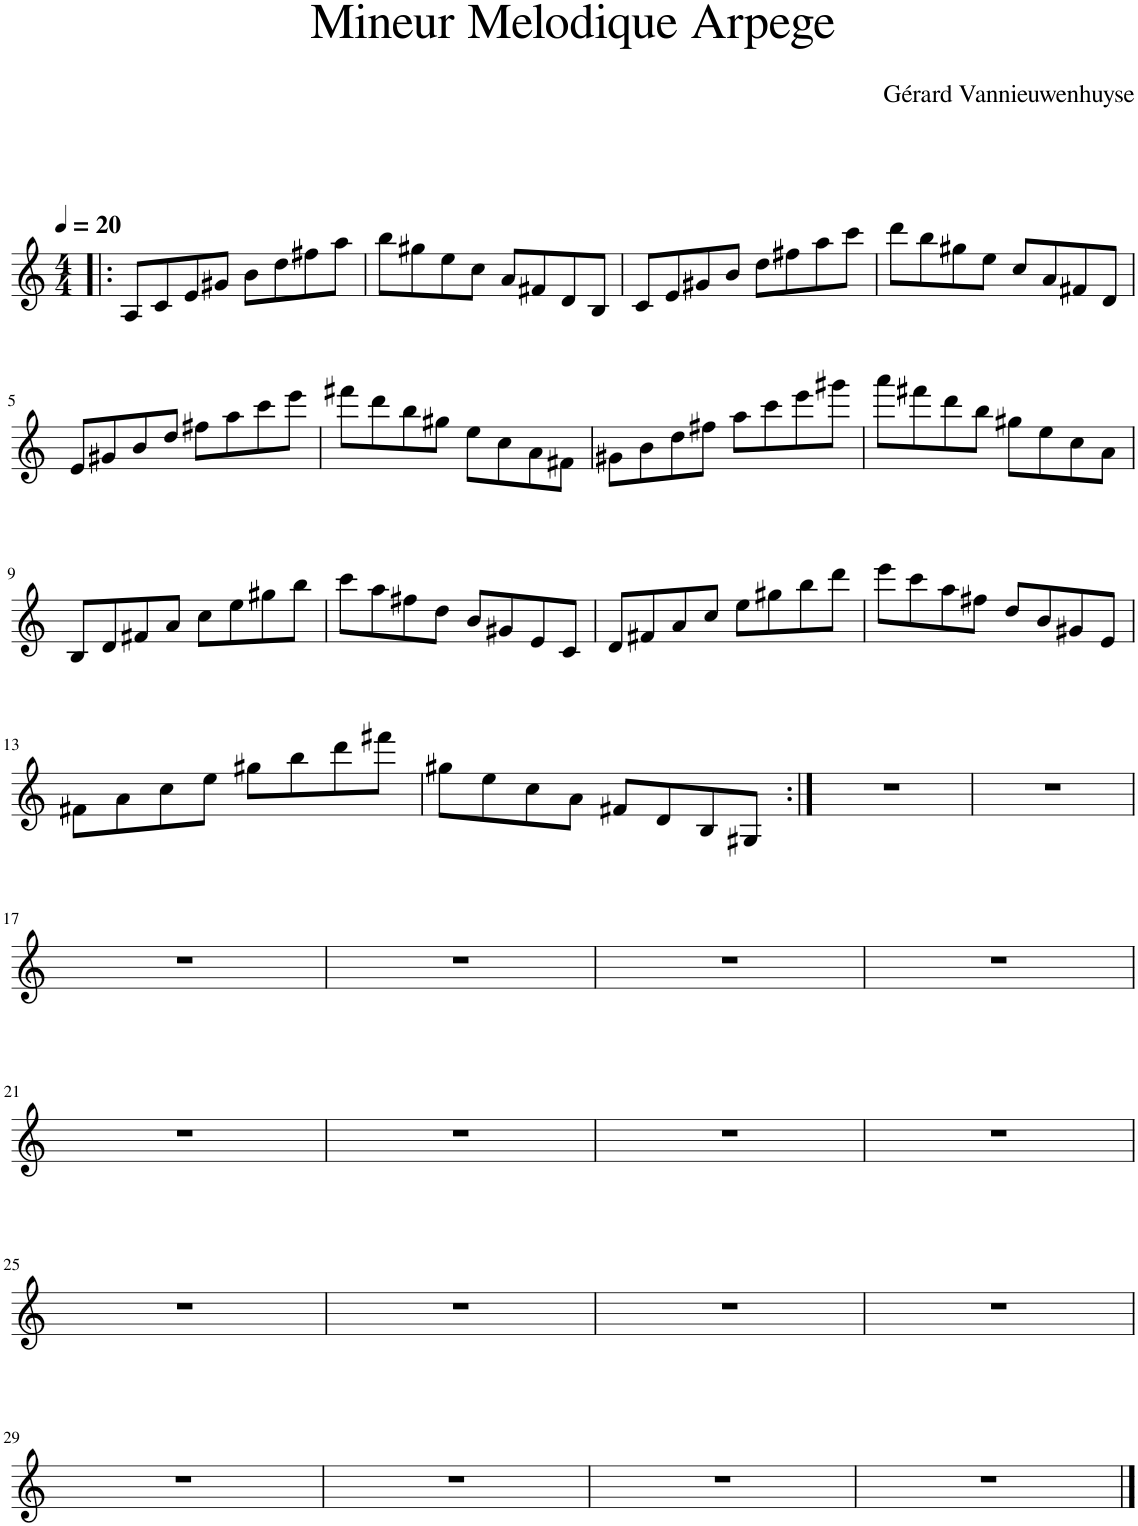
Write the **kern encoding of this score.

**kern
*part1
*staff1
*I"Piano
*I'Pno.
*clefG2
*k[]
*M4/4
*MM20
=1!|:
8A/L
8c/
8e/
8g#X/J
8b\L
8dd\
8ff#X\
8aa\J
=2
8bb\L
8gg#X\
8ee\
8cc\J
8a/L
8f#X/
8d/
8B/J
=3
8c/L
8e/
8g#X/
8b/J
8dd\L
8ff#X\
8aa\
8ccc\J
=4
8ddd\L
8bb\
8gg#X\
8ee\J
8cc/L
8a/
8f#X/
8d/J
!!LO:LB:g=z
=5
8e/L
8g#X/
8b/
8dd/J
8ff#X\L
8aa\
8ccc\
8eee\J
=6
8fff#X\L
8ddd\
8bb\
8gg#X\J
8ee\L
8cc\
8a\
8f#X\J
=7
8g#X\L
8b\
8dd\
8ff#X\J
8aa\L
8ccc\
8eee\
8ggg#X\J
=8
8aaa\L
8fff#X\
8ddd\
8bb\J
8gg#X\L
8ee\
8cc\
8a\J
!!LO:LB:g=z
=9
8B/L
8d/
8f#X/
8a/J
8cc\L
8ee\
8gg#X\
8bb\J
=10
8ccc\L
8aa\
8ff#X\
8dd\J
8b/L
8g#X/
8e/
8c/J
=11
8d/L
8f#X/
8a/
8cc/J
8ee\L
8gg#X\
8bb\
8ddd\J
=12
8eee\L
8ccc\
8aa\
8ff#X\J
8dd/L
8b/
8g#X/
8e/J
!!LO:LB:g=z
=13
8f#X\L
8a\
8cc\
8ee\J
8gg#X\L
8bb\
8ddd\
8fff#X\J
=14
8gg#X\L
8ee\
8cc\
8a\J
8f#X/L
8d/
8B/
8G#X/J
=15:|!
1r
=16
1r
!!LO:LB:g=z
=17
1r
=18
1r
=19
1r
=20
1r
!!LO:LB:g=z
=21
1r
=22
1r
=23
1r
=24
1r
!!LO:LB:g=z
=25
1r
=26
1r
=27
1r
=28
1r
!!LO:LB:g=z
=29
1r
=30
1r
=31
1r
=32
1r
==
*-
